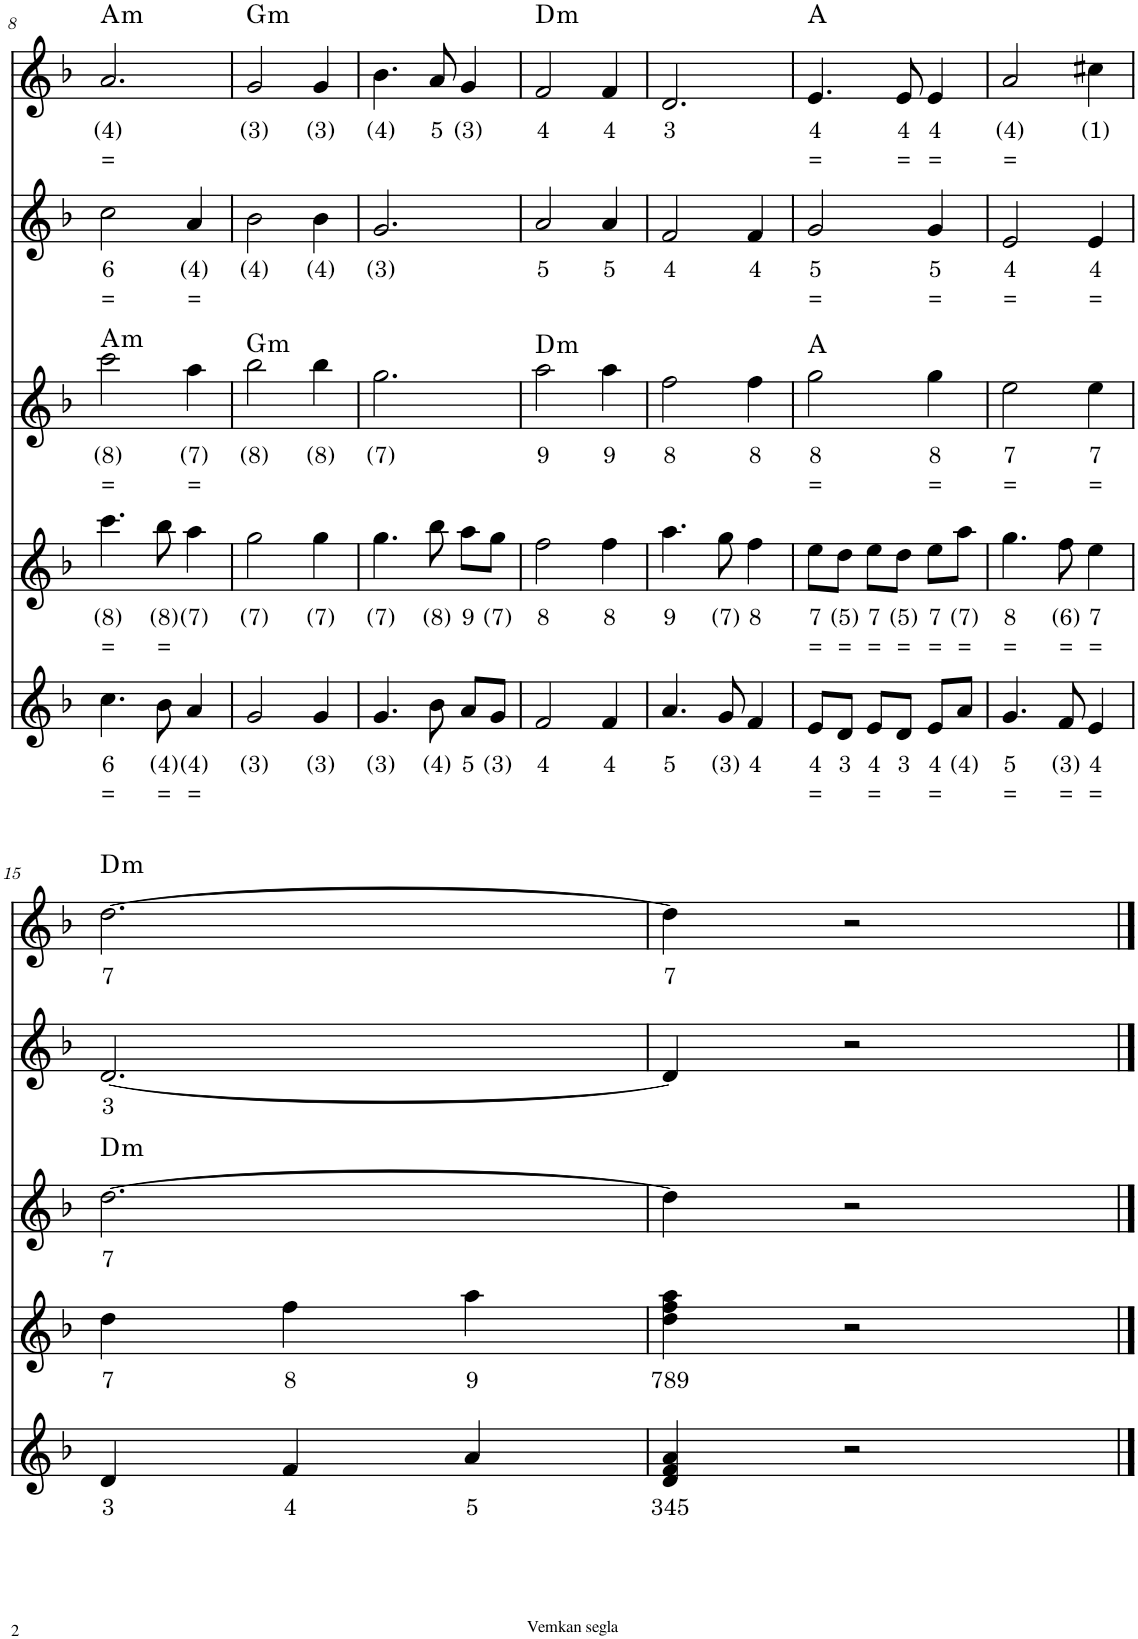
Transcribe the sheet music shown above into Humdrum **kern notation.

**kern	**text	**text	**kern	**text	**text	**kern	**text	**text	**harte	**kern	**text	**text	**kern	**text	**text	**harte
*part5	*part5	*part5	*part4	*part4	*part4	*part3	*part3	*part3	*part3	*part2	*part2	*part2	*part1	*part1	*part1	*part1
*staff5	*staff5	*staff5	*staff4	*staff4	*staff4	*staff3	*staff3	*staff3	*	*staff2	*staff2	*staff2	*staff1	*staff1	*staff1	*
*I"Viool	*	*	*I"Viool	*	*	*I"Stem	*	*	*	*I"Viool	*	*	*I"Viool	*	*	*
!!LO:PB:g=z
*clefG2	*	*	*clefG2	*	*	*clefG2	*	*	*	*clefG2	*	*	*clefG2	*	*	*
*k[b-]	*	*	*k[b-]	*	*	*k[b-]	*	*	*	*k[b-]	*	*	*k[b-]	*	*	*
*M3/4	*	*	*M3/4	*	*	*M3/4	*	*	*	*M3/4	*	*	*M3/4	*	*	*
=8	=8	=8	=8	=8	=8	=8	=8	=8	=8	=8	=8	=8	=8	=8	=8	=8
!	!LO:LY:b	!LO:LY:b	!	!LO:LY:b	!LO:LY:b	!	!LO:LY:b	!LO:LY:b	!LO:H:kt=m	!	!LO:LY:b	!LO:LY:b	!	!LO:LY:b	!LO:LY:b	!LO:H:kt=m
4.cc\	6	=	4.ccc\	(8)	=	2ccc\	(8)	=	A:min	2cc\	6	=	2.a/	(4)	=	A:min
!	!LO:LY:b	!LO:LY:b	!	!LO:LY:b	!LO:LY:b	!	!	!	!	!	!	!	!	!	!	!
8b-\	(4)	=	8bb-\	(8)	=	.	.	.	.	.	.	.	.	.	.	.
!	!LO:LY:b	!LO:LY:b	!	!LO:LY:b	!	!	!LO:LY:b	!LO:LY:b	!	!	!LO:LY:b	!LO:LY:b	!	!	!	!
4a/	(4)	=	4aa\	(7)	.	4aa\	(7)	=	.	4a/	(4)	=	.	.	.	.
=9	=9	=9	=9	=9	=9	=9	=9	=9	=9	=9	=9	=9	=9	=9	=9	=9
!	!LO:LY:b	!	!	!LO:LY:b	!	!	!LO:LY:b	!	!LO:H:kt=m	!	!LO:LY:b	!	!	!LO:LY:b	!	!LO:H:kt=m
2g/	(3)	.	2gg\	(7)	.	2bb-\	(8)	.	G:min	2b-\	(4)	.	2g/	(3)	.	G:min
!	!LO:LY:b	!	!	!LO:LY:b	!	!	!LO:LY:b	!	!	!	!LO:LY:b	!	!	!LO:LY:b	!	!
4g/	(3)	.	4gg\	(7)	.	4bb-\	(8)	.	.	4b-\	(4)	.	4g/	(3)	.	.
=10	=10	=10	=10	=10	=10	=10	=10	=10	=10	=10	=10	=10	=10	=10	=10	=10
!	!LO:LY:b	!	!	!LO:LY:b	!	!	!LO:LY:b	!	!	!	!LO:LY:b	!	!	!LO:LY:b	!	!
4.g/	(3)	.	4.gg\	(7)	.	2.gg\	(7)	.	.	2.g/	(3)	.	4.b-\	(4)	.	.
!	!LO:LY:b	!	!	!LO:LY:b	!	!	!	!	!	!	!	!	!	!LO:LY:b	!	!
8b-\	(4)	.	8bb-\	(8)	.	.	.	.	.	.	.	.	8a/	5	.	.
!	!LO:LY:b	!	!	!LO:LY:b	!	!	!	!	!	!	!	!	!	!LO:LY:b	!	!
8a/L	5	.	8aa\L	9	.	.	.	.	.	.	.	.	4g/	(3)	.	.
!	!LO:LY:b	!	!	!LO:LY:b	!	!	!	!	!	!	!	!	!	!	!	!
8g/J	(3)	.	8gg\J	(7)	.	.	.	.	.	.	.	.	.	.	.	.
=11	=11	=11	=11	=11	=11	=11	=11	=11	=11	=11	=11	=11	=11	=11	=11	=11
!	!LO:LY:b	!	!	!LO:LY:b	!	!	!LO:LY:b	!	!LO:H:kt=m	!	!LO:LY:b	!	!	!LO:LY:b	!	!LO:H:kt=m
2f/	4	.	2ff\	8	.	2aa\	9	.	D:min	2a/	5	.	2f/	4	.	D:min
!	!LO:LY:b	!	!	!LO:LY:b	!	!	!LO:LY:b	!	!	!	!LO:LY:b	!	!	!LO:LY:b	!	!
4f/	4	.	4ff\	8	.	4aa\	9	.	.	4a/	5	.	4f/	4	.	.
=12	=12	=12	=12	=12	=12	=12	=12	=12	=12	=12	=12	=12	=12	=12	=12	=12
!	!LO:LY:b	!	!	!LO:LY:b	!	!	!LO:LY:b	!	!	!	!LO:LY:b	!	!	!LO:LY:b	!	!
4.a/	5	.	4.aa\	9	.	2ff\	8	.	.	2f/	4	.	2.d/	3	.	.
!	!LO:LY:b	!	!	!LO:LY:b	!	!	!	!	!	!	!	!	!	!	!	!
8g/	(3)	.	8gg\	(7)	.	.	.	.	.	.	.	.	.	.	.	.
!	!LO:LY:b	!	!	!LO:LY:b	!	!	!LO:LY:b	!	!	!	!LO:LY:b	!	!	!	!	!
4f/	4	.	4ff\	8	.	4ff\	8	.	.	4f/	4	.	.	.	.	.
=13	=13	=13	=13	=13	=13	=13	=13	=13	=13	=13	=13	=13	=13	=13	=13	=13
!	!LO:LY:b	!LO:LY:b	!	!LO:LY:b	!LO:LY:b	!	!LO:LY:b	!LO:LY:b	!	!	!LO:LY:b	!LO:LY:b	!	!LO:LY:b	!LO:LY:b	!
8e/L	4	=	8ee\L	7	=	2gg\	8	=	A:maj	2g/	5	=	4.e/	4	=	A:maj
!	!LO:LY:b	!	!	!LO:LY:b	!LO:LY:b	!	!	!	!	!	!	!	!	!	!	!
8d/J	3	.	8dd\J	(5)	=	.	.	.	.	.	.	.	.	.	.	.
!	!LO:LY:b	!LO:LY:b	!	!LO:LY:b	!LO:LY:b	!	!	!	!	!	!	!	!	!	!	!
8e/L	4	=	8ee\L	7	=	.	.	.	.	.	.	.	.	.	.	.
!	!LO:LY:b	!	!	!LO:LY:b	!LO:LY:b	!	!	!	!	!	!	!	!	!LO:LY:b	!LO:LY:b	!
8d/J	3	.	8dd\J	(5)	=	.	.	.	.	.	.	.	8e/	4	=	.
!	!LO:LY:b	!LO:LY:b	!	!LO:LY:b	!LO:LY:b	!	!LO:LY:b	!LO:LY:b	!	!	!LO:LY:b	!LO:LY:b	!	!LO:LY:b	!LO:LY:b	!
8e/L	4	=	8ee\L	7	=	4gg\	8	=	.	4g/	5	=	4e/	4	=	.
!	!LO:LY:b	!	!	!LO:LY:b	!LO:LY:b	!	!	!	!	!	!	!	!	!	!	!
8a/J	(4)	.	8aa\J	(7)	=	.	.	.	.	.	.	.	.	.	.	.
=14	=14	=14	=14	=14	=14	=14	=14	=14	=14	=14	=14	=14	=14	=14	=14	=14
!	!LO:LY:b	!LO:LY:b	!	!LO:LY:b	!LO:LY:b	!	!LO:LY:b	!LO:LY:b	!	!	!LO:LY:b	!LO:LY:b	!	!LO:LY:b	!LO:LY:b	!
4.g/	5	=	4.gg\	8	=	2ee\	7	=	.	2e/	4	=	2a/	(4)	=	.
!	!LO:LY:b	!LO:LY:b	!	!LO:LY:b	!LO:LY:b	!	!	!	!	!	!	!	!	!	!	!
8f/	(3)	=	8ff\	(6)	=	.	.	.	.	.	.	.	.	.	.	.
!	!LO:LY:b	!LO:LY:b	!	!LO:LY:b	!LO:LY:b	!	!LO:LY:b	!LO:LY:b	!	!	!LO:LY:b	!LO:LY:b	!	!LO:LY:b	!	!
4e/	4	=	4ee\	7	=	4ee\	7	=	.	4e/	4	=	4cc#X\	(1)	.	.
!!LO:LB:g=z
=15	=15	=15	=15	=15	=15	=15	=15	=15	=15	=15	=15	=15	=15	=15	=15	=15
!	!LO:LY:b	!	!	!LO:LY:b	!	!	!LO:LY:b	!	!LO:H:kt=m	!	!LO:LY:b	!	!	!LO:LY:b	!	!LO:H:kt=m
4d/	3	.	4dd\	7	.	[2.dd\	7	.	D:min	[2.d/	3	.	[2.dd\	7	.	D:min
!	!LO:LY:b	!	!	!LO:LY:b	!	!	!	!	!	!	!	!	!	!	!	!
4f/	4	.	4ff\	8	.	.	.	.	.	.	.	.	.	.	.	.
!	!LO:LY:b	!	!	!LO:LY:b	!	!	!	!	!	!	!	!	!	!	!	!
4a/	5	.	4aa\	9	.	.	.	.	.	.	.	.	.	.	.	.
=16	=16	=16	=16	=16	=16	=16	=16	=16	=16	=16	=16	=16	=16	=16	=16	=16
!	!LO:LY:b	!	!	!LO:LY:b	!	!	!	!	!	!	!	!	!	!LO:LY:b	!	!
4d/ 4f/ 4a/	345	.	4dd\ 4ff\ 4aa\	789	.	4dd\]	.	.	.	4d/]	.	.	4dd\]	7	.	.
2r	.	.	2r	.	.	2r	.	.	.	2r	.	.	2r	.	.	.
==	==	==	==	==	==	==	==	==	==	==	==	==	==	==	==	==
*-	*-	*-	*-	*-	*-	*-	*-	*-	*-	*-	*-	*-	*-	*-	*-	*-
